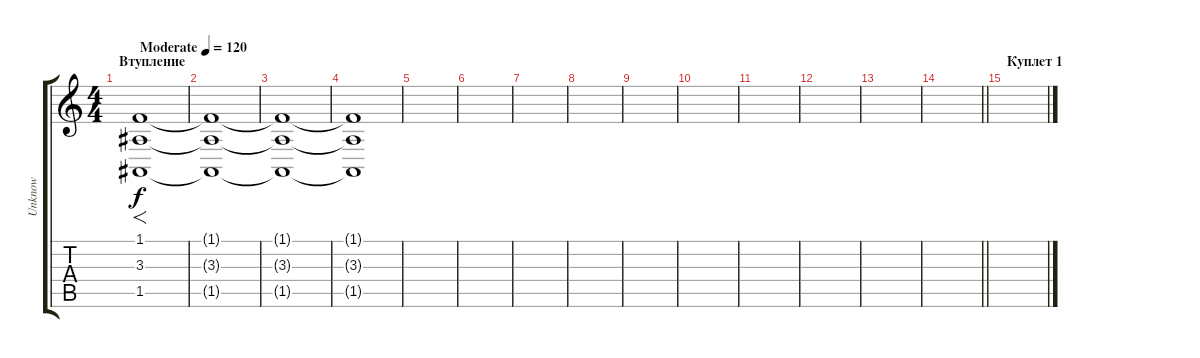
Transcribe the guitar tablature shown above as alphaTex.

\track ("Unknow" "Unknow") {instrument viola}
\staff {score tabs}
\tuning (E4 B3 G3 D3 A2 E2) {hide}
\ts (4 4)
\section ("" "Втупление")
\tempo (120 "Moderate")
\clef g2
\ks c
(1.1 3.3 1.5).1{f dy f instrument viola} |
(1.1{t} 3.3{t} 1.5{t}).1 |
(1.1{t} 3.3{t} 1.5{t}).1 |
(1.1{t} 3.3{t} 1.5{t}).1 |
|
|
|
|
|
|
|
|
|
\barLineRight lightlight
|
\section ("" "Куплет 1")
